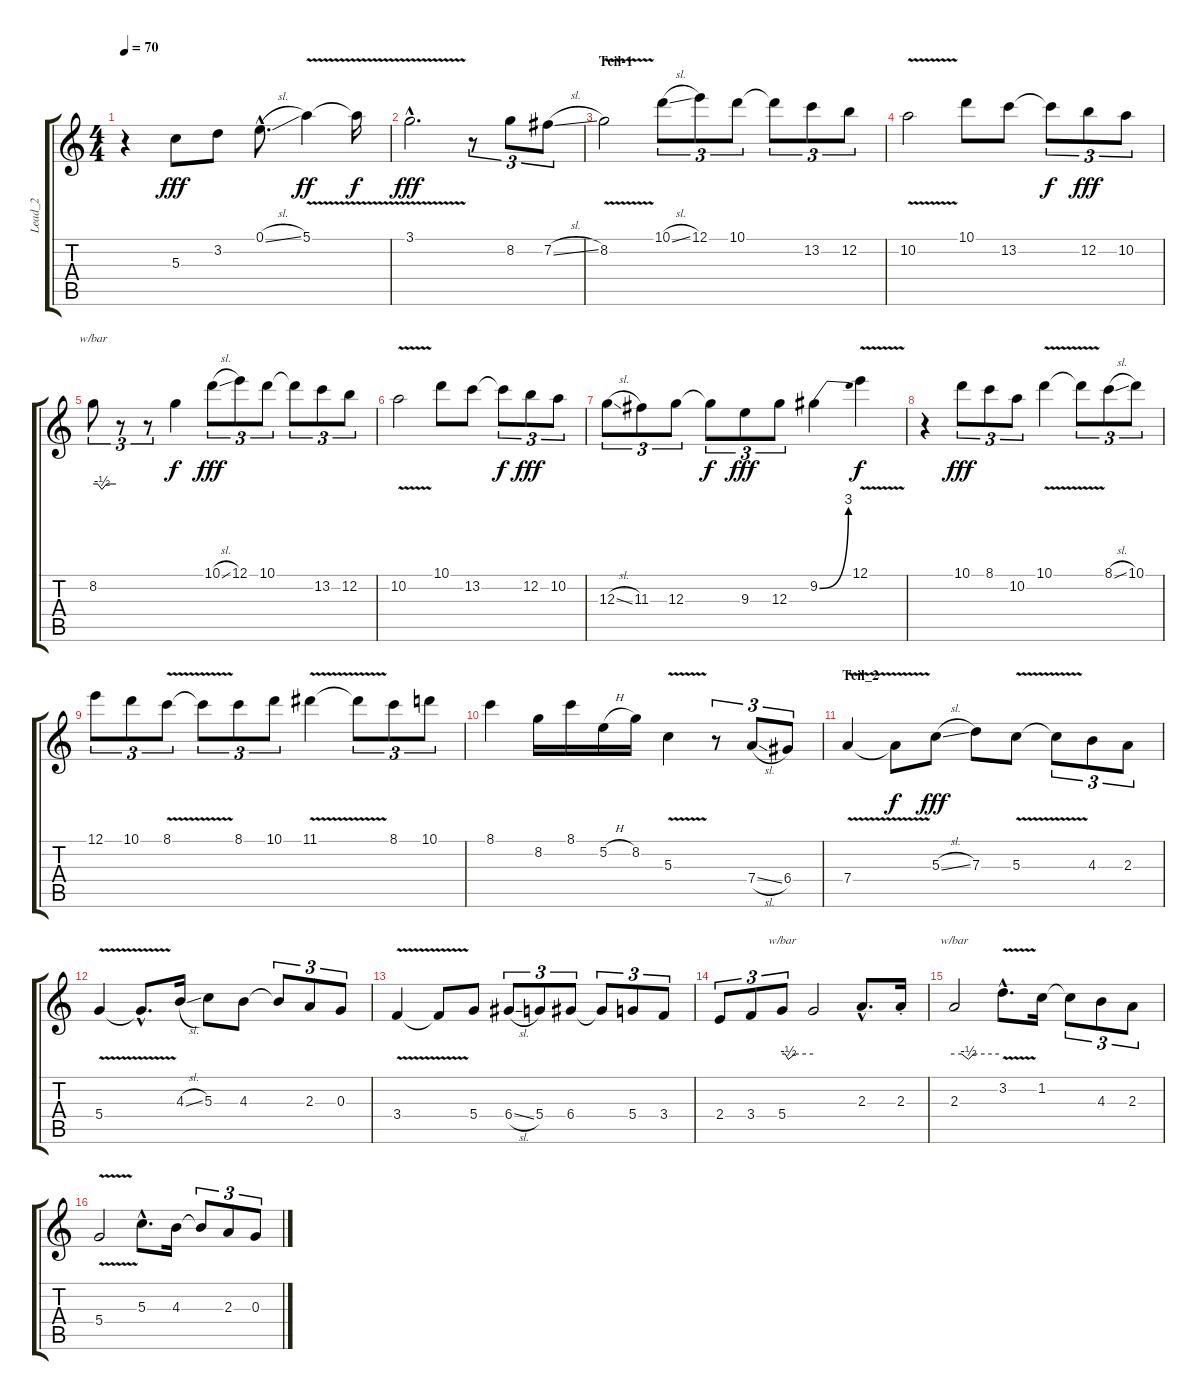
\track ("Lead_2" "Lead_2") {instrument acousticguitarsteel}
\staff {score tabs}
\tuning (E4 B3 G3 D3 A2 E2) {hide}
\ts (4 4)
\tempo 70
\clef g2
\ks c
r.4{dy fff instrument acousticguitarsteel} 5.3.8 3.2.8 0.1{sl hac}.8{d} 5.1{v}.4{dy ff} 5.1{t}.16{dy f} |
3.1{v hac}.2{d dy fff} r.8{tu (3 2)} 8.2.8{tu (3 2)} 7.2{sl}.8{tu (3 2)} |
\section ("" "Teil-1")
8.2{v}.2 10.1{sl}.8{tu (3 2)} 12.1.8{tu (3 2)} 10.1.8{tu (3 2)} 10.1{t}.8{tu (3 2)} 13.2.8{tu (3 2)} 12.2.8{tu (3 2)} |
10.2{v}.2 10.1.8 13.2.8 13.2{t}.8{tu (3 2) dy f} 12.2.8{tu (3 2) dy fff} 10.2.8{tu (3 2)} |
8.2.8{tu (3 2) tbe (custom default 0 0 12 0 23 -2 35 0 44 0 60 0)} r.8{tu (3 2)} r.8{tu (3 2)} 8.2{t}.4{dy f} 10.1{sl}.8{tu (3 2) dy fff} 12.1.8{tu (3 2)} 10.1.8{tu (3 2)} 10.1{t}.8{tu (3 2)} 13.2.8{tu (3 2)} 12.2.8{tu (3 2)} |
10.2{v}.2 10.1.8 13.2.8 13.2{t}.8{tu (3 2) dy f} 12.2.8{tu (3 2) dy fff} 10.2.8{tu (3 2)} |
12.3{sl}.8{tu (3 2)} 11.3.8{tu (3 2)} 12.3.8{tu (3 2)} 12.3{t}.8{tu (3 2) dy f} 9.3.8{tu (3 2) dy fff} 12.3.8{tu (3 2)} 9.2{be (bend 0 0 60 12)}.4 12.1{v}.4{dy f} |
r.4 10.1.8{tu (3 2) dy fff} 8.1.8{tu (3 2)} 10.2.8{tu (3 2)} 10.1{v}.4 10.1{t}.8{tu (3 2)} 8.1{sl}.8{tu (3 2)} 10.1.8{tu (3 2)} |
12.1.8{tu (3 2)} 10.1.8{tu (3 2)} 8.1{v}.8{tu (3 2)} 8.1{t}.8{tu (3 2)} 8.1.8{tu (3 2)} 10.1.8{tu (3 2)} 11.1{v}.4 11.1{t}.8{tu (3 2)} 8.1.8{tu (3 2)} 10.1.8{tu (3 2)} |
8.1.4 8.2.16 8.1.16 5.2{h}.16 8.2.16 5.3{v}.4 r.8{tu (3 2) volume 16 balance 11 instrument electricguitarclean} 7.4{sl}.8{tu (3 2)} 6.4.8{tu (3 2)} |
\section ("" "Teil_2")
7.4{v}.4 7.4{t}.8{dy f} 5.3{sl}.8{dy fff} 7.3.8 5.3{v}.8 5.3{t}.8{tu (3 2)} 4.3.8{tu (3 2)} 2.3.8{tu (3 2)} |
5.4{v}.4 5.4{hac t}.8{d} 4.3{sl}.16 5.3.8 4.3.8 4.3{t}.8{tu (3 2)} 2.3.8{tu (3 2)} 0.3.8{tu (3 2)} |
3.4{v}.4 3.4{t}.8 5.4.8 6.4{sl}.8{tu (3 2)} 5.4.8{tu (3 2)} 6.4.8{tu (3 2)} 6.4{t}.8{tu (3 2)} 5.4.8{tu (3 2)} 3.4.8{tu (3 2)} |
2.4.8{tu (3 2)} 3.4.8{tu (3 2)} 5.4.8{tu (3 2) tbe (custom default 0 0 6 0 12 -2 25 0 60 0)} 5.4{t}.2 2.3{hac}.8{d} 2.3{st}.16 |
2.3.2{tbe (custom default 0 0 10 0 19 -2 26 0 60 0)} 3.2{v hac}.8{d} 1.2.16 1.2{t}.8{tu (3 2)} 4.3.8{tu (3 2)} 2.3.8{tu (3 2)} |
5.4{v}.2 5.3{hac}.8{d} 4.3.16 4.3{t}.8{tu (3 2)} 2.3.8{tu (3 2)} 0.3.8{tu (3 2)}
